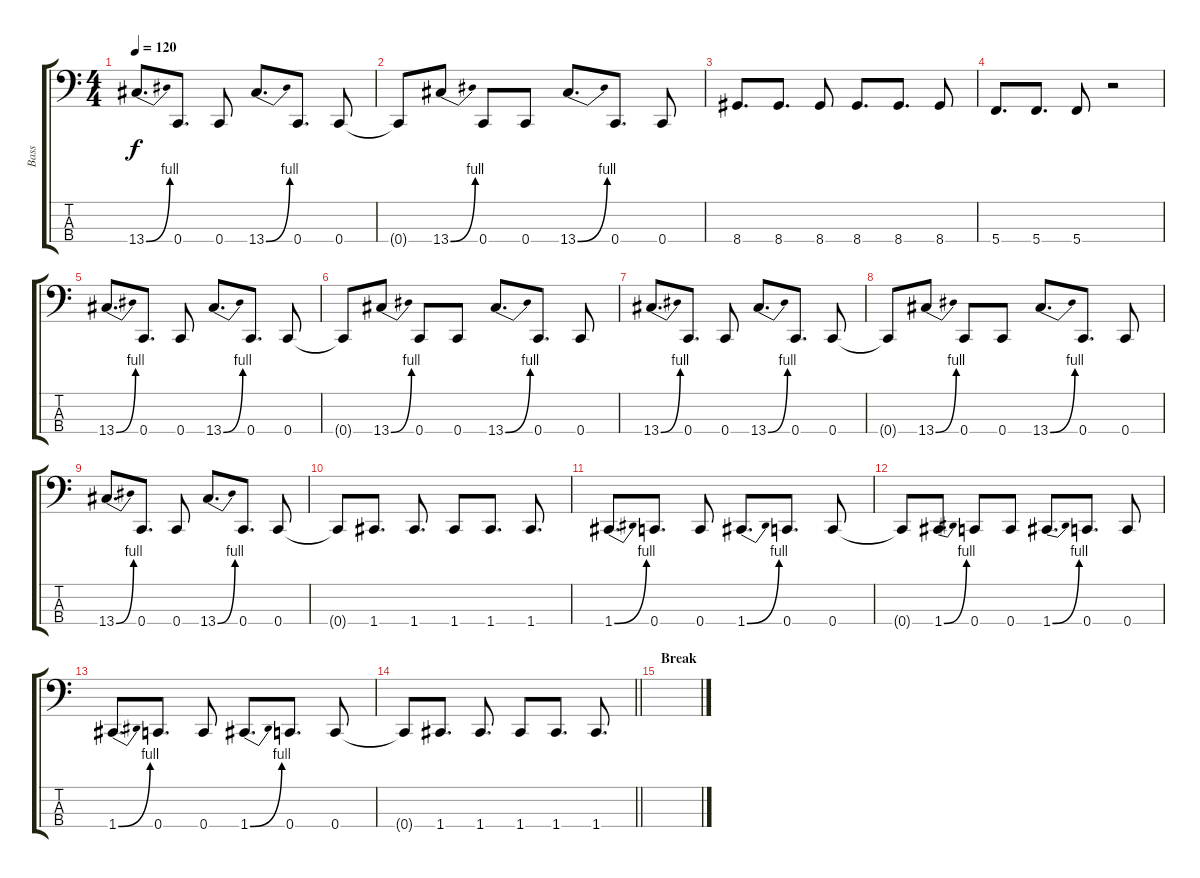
\track ("Bass" "Bass") {instrument electricbasspick}
\staff {score tabs}
\tuning (F2 C2 G1 C1) {hide}
\ts (4 4)
\tempo 120
\clef f4
\ks c
13.4{be (bend 0 0 60 4)}.8{d dy f} 0.4.8{d} 0.4.8 13.4{be (bend 0 0 60 4)}.8{d} 0.4.8{d} 0.4.8 |
0.4{t}.8 13.4{be (bend 0 0 60 4)}.8 0.4.8 0.4.8 13.4{be (bend 0 0 60 4)}.8{d} 0.4.8{d} 0.4.8 |
8.4.8{d} 8.4.8{d} 8.4.8 8.4.8{d} 8.4.8{d} 8.4.8 |
5.4.8{d} 5.4.8{d} 5.4.8 r.2 |
13.4{be (bend 0 0 60 4)}.8{d} 0.4.8{d} 0.4.8 13.4{be (bend 0 0 60 4)}.8{d} 0.4.8{d} 0.4.8 |
0.4{t}.8 13.4{be (bend 0 0 60 4)}.8 0.4.8 0.4.8 13.4{be (bend 0 0 60 4)}.8{d} 0.4.8{d} 0.4.8 |
13.4{be (bend 0 0 60 4)}.8{d} 0.4.8{d} 0.4.8 13.4{be (bend 0 0 60 4)}.8{d} 0.4.8{d} 0.4.8 |
0.4{t}.8 13.4{be (bend 0 0 60 4)}.8 0.4.8 0.4.8 13.4{be (bend 0 0 60 4)}.8{d} 0.4.8{d} 0.4.8 |
13.4{be (bend 0 0 60 4)}.8{d} 0.4.8{d} 0.4.8 13.4{be (bend 0 0 60 4)}.8{d} 0.4.8{d} 0.4.8 |
0.4{t}.8 1.4.8{d} 1.4.8{d} 1.4.8 1.4.8{d} 1.4.8{d} |
1.4{be (bend 0 0 60 4)}.8{d} 0.4.8{d} 0.4.8 1.4{be (bend 0 0 60 4)}.8{d} 0.4.8{d} 0.4.8 |
0.4{t}.8 1.4{be (bend 0 0 60 4)}.8 0.4.8 0.4.8 1.4{be (bend 0 0 60 4)}.8{d} 0.4.8{d} 0.4.8 |
1.4{be (bend 0 0 60 4)}.8{d} 0.4.8{d} 0.4.8 1.4{be (bend 0 0 60 4)}.8{d} 0.4.8{d} 0.4.8 |
\barLineRight lightlight
0.4{t}.8 1.4.8{d} 1.4.8{d} 1.4.8 1.4.8{d} 1.4.8{d} |
\section ("" "Break")
